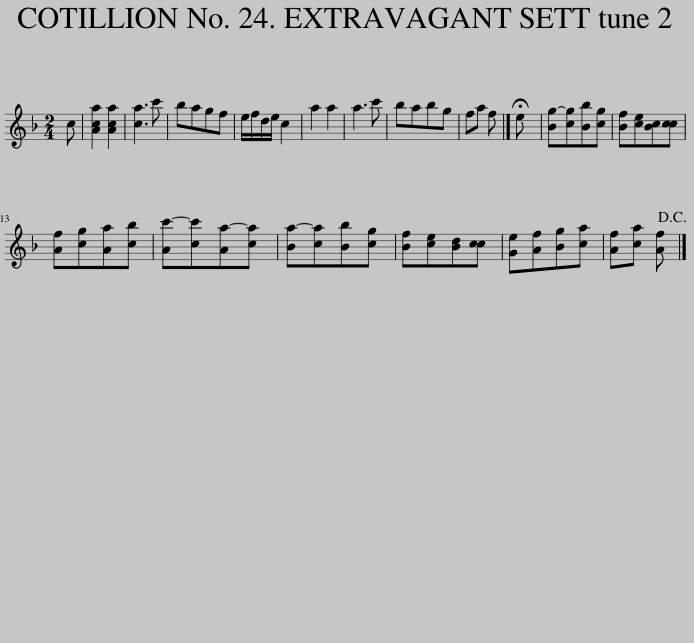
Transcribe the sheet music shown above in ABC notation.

X:1
L:1/8
M:2/4
I:linebreak $
K:F
V:1 treble
V:1
 c | [Aca]2 [Aca]2 | [ca]3 c' | bagf | e/f/d/e/ c2 | %5
 a2 a2 | a3 c' | babg | fa f |] !fermata!e | %10
 [Bg-][cg][Bb][cg] | [Bf][ce][Bc][cc] |$ [Af][cg][Aa][cb] | [Ac'-][cc'][Aa-][ca] | [Ba-][ca][Bb][cg] | %15
 [Bf][ce][Bd][cc] | [Ge][Af][Bg][ca] | [Af][ca] [Af]!D.C.! |] %18
